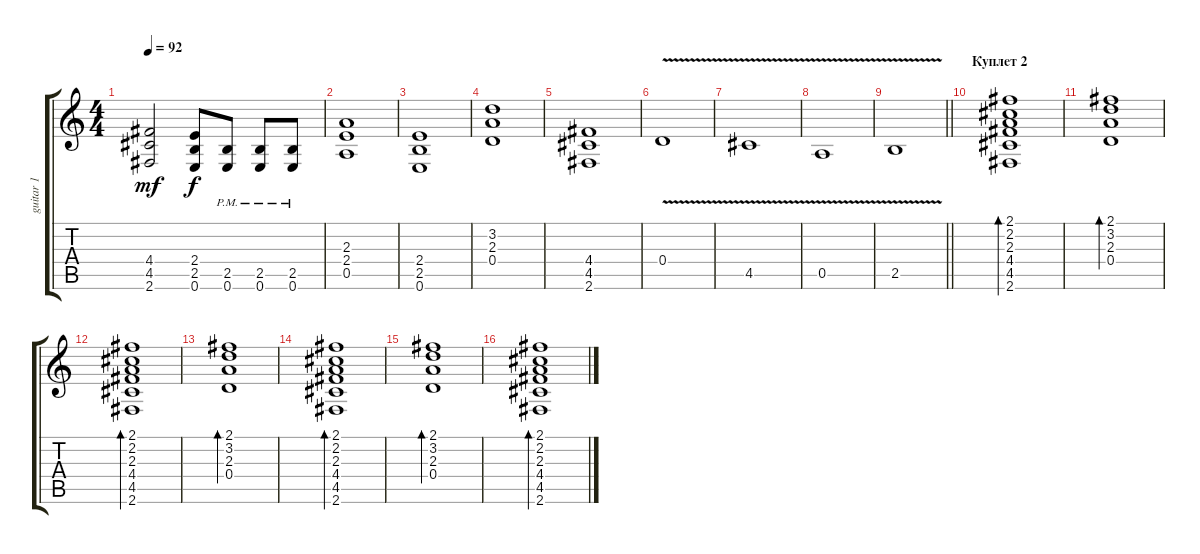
\track ("guitar 1" "guitar 1") {instrument acousticguitarsteel}
\staff {score tabs}
\tuning (E4 B3 G3 D3 A2 E2) {hide}
\ts (4 4)
\tempo 92
\clef g2
\ks c
(4.4 4.5 2.6).2{dy mf} (2.4 2.5 0.6).8{dy f} (2.5{pm} 0.6{pm}).8 (2.5{pm} 0.6{pm}).8 (2.5{pm} 0.6{pm}).8 |
(2.3 2.4 0.5).1 |
(2.4 2.5 0.6).1 |
(3.2 2.3 0.4).1 |
(4.4 4.5 2.6).1 |
0.4{v}.1{instrument overdrivenguitar} |
4.5{v}.1 |
0.5{v}.1 |
\barLineRight lightlight
2.5{v}.1 |
\section ("" "Куплет 2")
(2.1 2.2 2.3 4.4 4.5 2.6).1{bd 60 instrument acousticguitarsteel} |
(2.1 3.2 2.3 0.4).1{bd 60} |
(2.1 2.2 2.3 4.4 4.5 2.6).1{bd 60} |
(2.1 3.2 2.3 0.4).1{bd 60} |
(2.1 2.2 2.3 4.4 4.5 2.6).1{bd 60} |
(2.1 3.2 2.3 0.4).1{bd 60} |
(2.1 2.2 2.3 4.4 4.5 2.6).1{bd 60}
